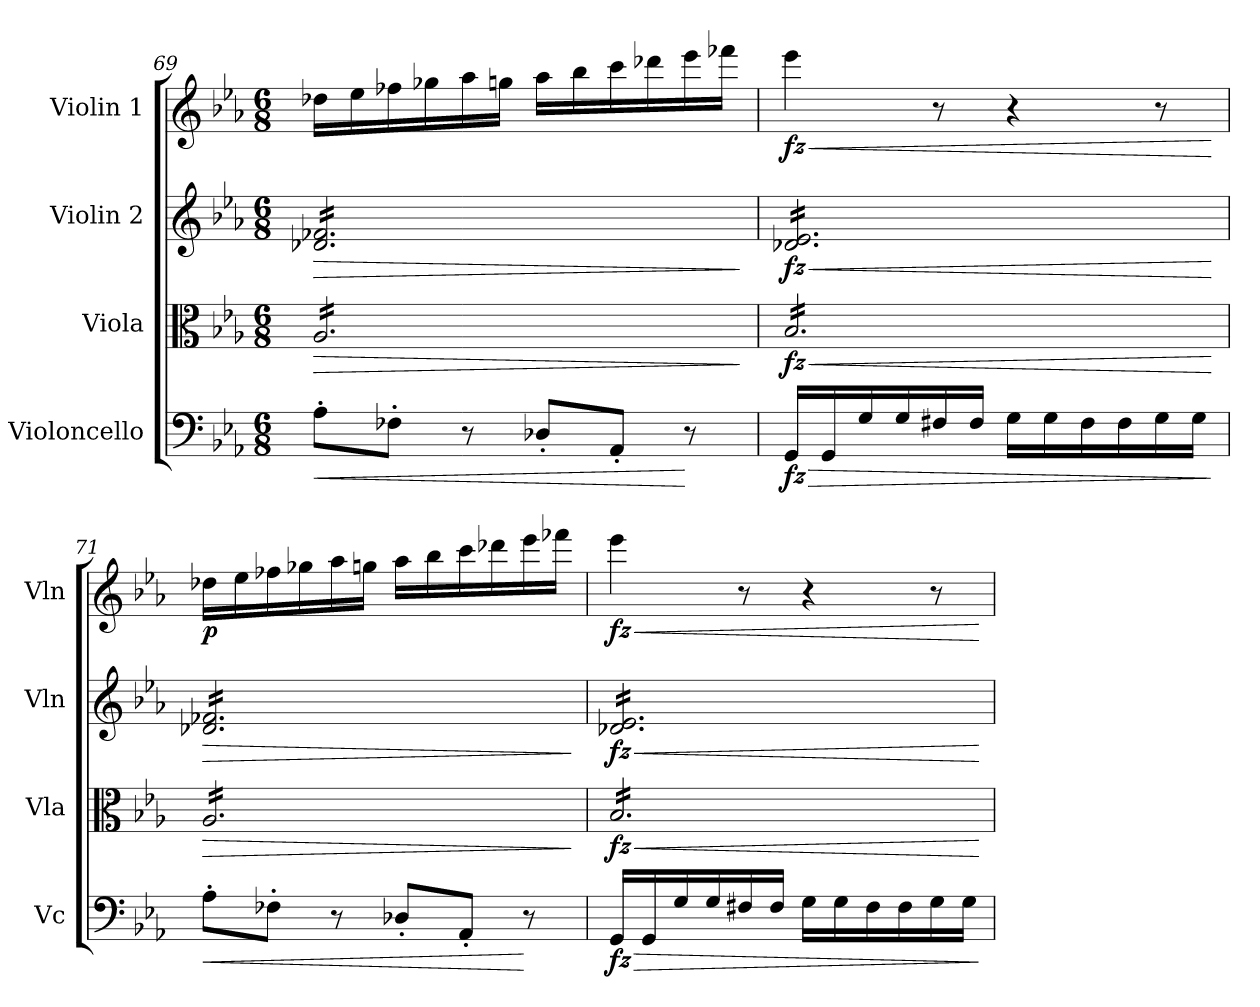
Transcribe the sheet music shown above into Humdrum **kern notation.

**kern	**dynam	**kern	**dynam	**kern	**dynam	**kern	**dynam
*part4	*part4	*part3	*part3	*part2	*part2	*part1	*part1
*staff4	*staff4	*staff3	*staff3	*staff2	*staff2	*staff1	*staff1
*I"Violoncello	*	*I"Viola	*	*I"Violin 2	*	*I"Violin 1	*
*I'Vc	*	*I'Vla	*	*I'Vln	*	*I'Vln	*
*clefF4	*	*clefC3	*	*clefG2	*	*clefG2	*
*k[b-e-a-]	*	*k[b-e-a-]	*	*k[b-e-a-]	*	*k[b-e-a-]	*
*M6/8	*	*M6/8	*	*M6/8	*	*M6/8	*
=69	=69	=69	=69	=69	=69	=69	=69
!	!LO:HP:b	!	!LO:HP:b	!	!LO:HP:b	!	!
*	*	*tremolo	*	*	*	*	*
*	*	*	*	*tremolo	*	*	*
8A-'\L	<	16A-/LL	>	16d-X/ 16f-X/LL	>	16dd-X\LL	.
.	.	16A-/	.	16d-X/ 16f-X/	.	16ee-\	.
8F-X'\J	.	16A-/	.	16d-X/ 16f-X/	.	16ff-X\	.
.	.	16A-/	.	16d-X/ 16f-X/	.	16gg-X\	.
8r	.	16A-/	.	16d-X/ 16f-X/	.	16aa-\	.
.	.	16A-/	.	16d-X/ 16f-X/	.	16ggn\JJ	.
8D-X'/L	.	16A-/	.	16d-X/ 16f-X/	.	16aa-\LL	.
.	.	16A-/	.	16d-X/ 16f-X/	.	16bb-\	.
8AA-'/J	.	16A-/	.	16d-X/ 16f-X/	.	16ccc\	.
.	.	16A-/	.	16d-X/ 16f-X/	.	16ddd-X\	.
8r	[	16A-/	.	16d-X/ 16f-X/	.	16eee-\	.
.	.	16A-/JJ	.	16d-X/ 16f-X/JJ	.	16fff-X\JJ	.
.	.	.	]	.	]	.	.
=70	=70	=70	=70	=70	=70	=70	=70
!	!LO:HP:b	!	!LO:HP:b	!	!LO:HP:b	!	!LO:HP:b
!	!LO:DY:n=1:b	!	!LO:DY:n=1:b	!	!LO:DY:n=1:b	!	!LO:DY:n=1:b
16GG/LL	> fz	16B-/LL	< fz	16d-X/ 16e-/LL	< fz	4eee-\	< fz
16GG/	.	16B-/	.	16d-X/ 16e-/	.	.	.
16G/	.	16B-/	.	16d-X/ 16e-/	.	.	.
16G/	.	16B-/	.	16d-X/ 16e-/	.	.	.
16F#X/	.	16B-/	.	16d-X/ 16e-/	.	8r	.
16F#/JJ	.	16B-/	.	16d-X/ 16e-/	.	.	.
16G\LL	.	16B-/	.	16d-X/ 16e-/	.	4r	.
16G\	.	16B-/	.	16d-X/ 16e-/	.	.	.
16F#\	.	16B-/	.	16d-X/ 16e-/	.	.	.
16F#\	.	16B-/	.	16d-X/ 16e-/	.	.	.
16G\	.	16B-/	.	16d-X/ 16e-/	.	8r	.
16G\JJ	.	16B-/JJ	.	16d-X/ 16e-/JJ	.	.	.
.	]	.	[	.	[	.	[
=71	=71	=71	=71	=71	=71	=71	=71
!	!LO:HP:b	!	!LO:HP:b	!	!LO:HP:b	!	!LO:DY:b
8A-'\L	<	16A-/LL	>	16d-X/ 16f-X/LL	>	16dd-X\LL	p
.	.	16A-/	.	16d-X/ 16f-X/	.	16ee-\	.
8F-X'\J	.	16A-/	.	16d-X/ 16f-X/	.	16ff-X\	.
.	.	16A-/	.	16d-X/ 16f-X/	.	16gg-X\	.
8r	.	16A-/	.	16d-X/ 16f-X/	.	16aa-\	.
.	.	16A-/	.	16d-X/ 16f-X/	.	16ggn\JJ	.
8D-X'/L	.	16A-/	.	16d-X/ 16f-X/	.	16aa-\LL	.
.	.	16A-/	.	16d-X/ 16f-X/	.	16bb-\	.
8AA-'/J	.	16A-/	.	16d-X/ 16f-X/	.	16ccc\	.
.	.	16A-/	.	16d-X/ 16f-X/	.	16ddd-X\	.
8r	[	16A-/	.	16d-X/ 16f-X/	.	16eee-\	.
.	.	16A-/JJ	.	16d-X/ 16f-X/JJ	.	16fff-X\JJ	.
.	.	.	]	.	]	.	.
!!LO:LB:g=z
=72	=72	=72	=72	=72	=72	=72	=72
!	!LO:HP:b	!	!LO:HP:b	!	!LO:HP:b	!	!LO:HP:b
!	!LO:DY:n=1:b	!	!LO:DY:n=1:b	!	!LO:DY:n=1:b	!	!LO:DY:n=1:b
16GG/LL	> fz	16B-/LL	< fz	16d-X/ 16e-/LL	< fz	4eee-\	< fz
16GG/	.	16B-/	.	16d-X/ 16e-/	.	.	.
16G/	.	16B-/	.	16d-X/ 16e-/	.	.	.
16G/	.	16B-/	.	16d-X/ 16e-/	.	.	.
16F#X/	.	16B-/	.	16d-X/ 16e-/	.	8r	.
16F#/JJ	.	16B-/	.	16d-X/ 16e-/	.	.	.
16G\LL	.	16B-/	.	16d-X/ 16e-/	.	4r	.
16G\	.	16B-/	.	16d-X/ 16e-/	.	.	.
16F#\	.	16B-/	.	16d-X/ 16e-/	.	.	.
16F#\	.	16B-/	.	16d-X/ 16e-/	.	.	.
16G\	.	16B-/	.	16d-X/ 16e-/	.	8r	.
16G\JJ	.	16B-/JJ	.	16d-X/ 16e-/JJ	.	.	.
*	*	*	*	*Xtremolo	*	*	*
*	*	*Xtremolo	*	*	*	*	*
.	]	.	[	.	[	.	[
=	=	=	=	=	=	=	=
*-	*-	*-	*-	*-	*-	*-	*-
